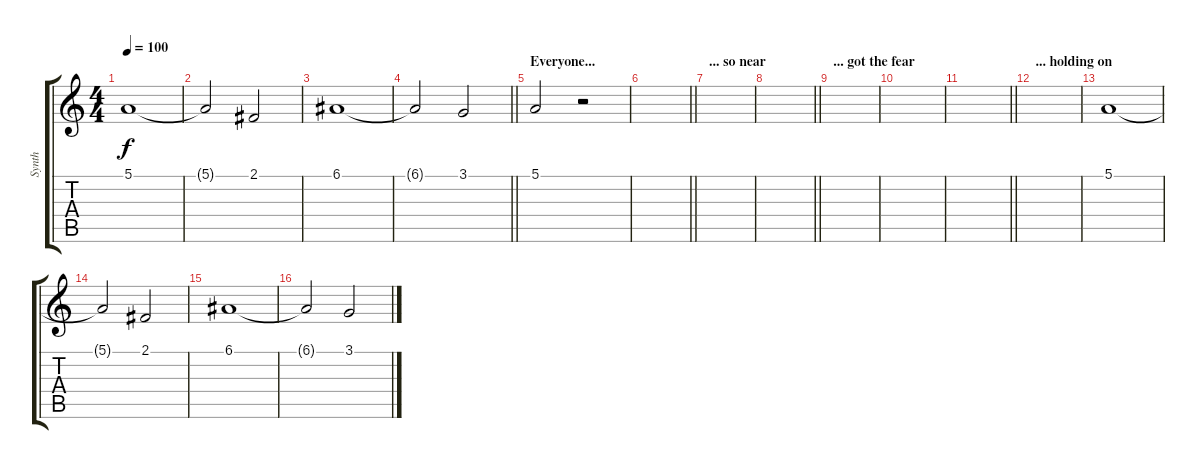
\track ("Synth" "Synth") {instrument pad4choir}
\staff {score tabs}
\tuning (E4 B3 G3 D3 A2 E2) {hide}
\ts (4 4)
\tempo 100
\clef g2
\ks c
5.1.1{dy f} |
5.1{t}.2 2.1.2 |
6.1.1 |
\barLineRight lightlight
6.1{t}.2 3.1.2 |
\section ("" "Everyone...")
5.1.2 r.2 |
\barLineRight lightlight
|
\section ("" "... so near")
|
\barLineRight lightlight
|
\section ("" "... got the fear")
|
|
\barLineRight lightlight
|
\section ("" "... holding on")
|
5.1.1 |
5.1{t}.2 2.1.2 |
6.1.1 |
6.1{t}.2 3.1.2
